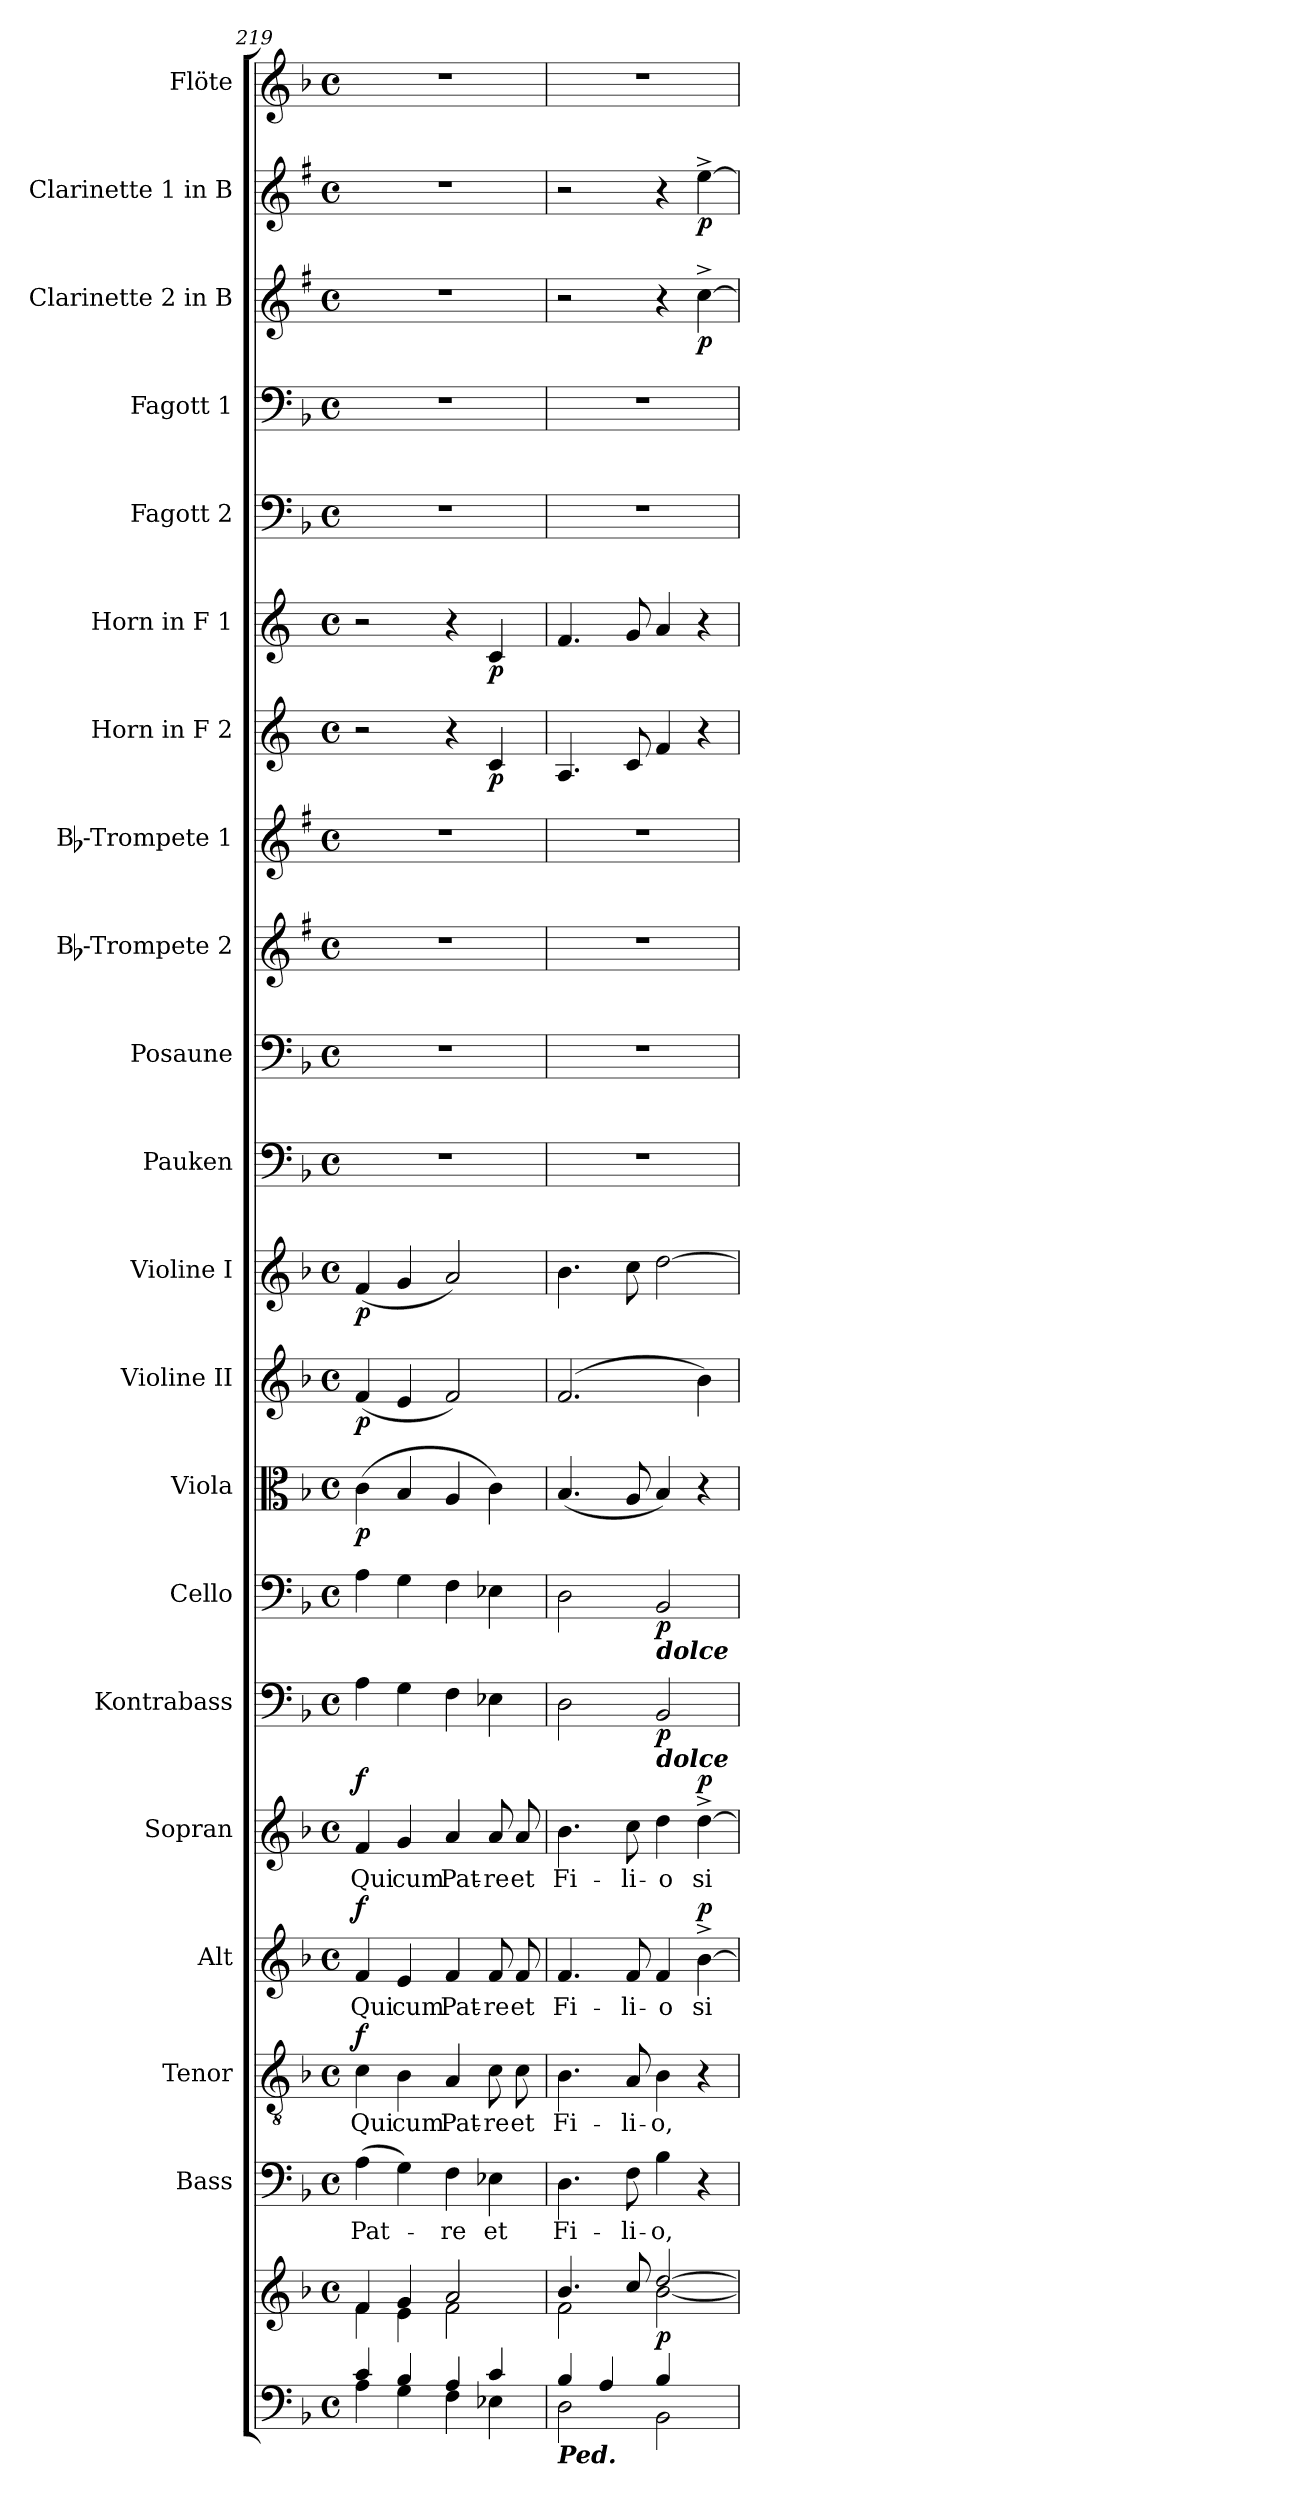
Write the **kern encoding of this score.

**kern	**kern	**dynam	**kern	**text	**kern	**text	**dynam	**kern	**text	**dynam	**kern	**text	**dynam	**kern	**dynam	**kern	**dynam	**kern	**dynam	**kern	**dynam	**kern	**dynam	**kern	**kern	**kern	**kern	**kern	**dynam	**kern	**dynam	**kern	**kern	**kern	**dynam	**kern	**dynam	**kern
*part21	*part21	*part21	*part20	*part20	*part19	*part19	*part19	*part18	*part18	*part18	*part17	*part17	*part17	*part16	*part16	*part15	*part15	*part14	*part14	*part13	*part13	*part12	*part12	*part11	*part10	*part9	*part8	*part7	*part7	*part6	*part6	*part5	*part4	*part3	*part3	*part2	*part2	*part1
*staff22	*staff21	*staff21/22	*staff20	*staff20	*staff19	*staff19	*staff19	*staff18	*staff18	*staff18	*staff17	*staff17	*staff17	*staff16	*staff16	*staff15	*staff15	*staff14	*staff14	*staff13	*staff13	*staff12	*staff12	*staff11	*staff10	*staff9	*staff8	*staff7	*staff7	*staff6	*staff6	*staff5	*staff4	*staff3	*staff3	*staff2	*staff2	*staff1
*	*	*	*I"Bass	*	*I"Tenor	*	*	*I"Alt	*	*	*I"Sopran	*	*	*I"Kontrabass	*	*I"Cello	*	*I"Viola	*	*I"Violine II	*	*I"Violine I	*	*I"Pauken	*I"Posaune	*I"Bb-Trompete 2	*I"Bb-Trompete 1	*I"Horn in F 2	*	*I"Horn in F 1	*	*I"Fagott 2	*I"Fagott 1	*I"Clarinette 2 in B	*	*I"Clarinette 1 in B	*	*I"Flöte
*	*	*	*I'B.	*	*I'T.	*	*	*I'A.	*	*	*I'S.	*	*	*I'Kb.	*	*	*	*I'Vla.	*	*I'Vl. II	*	*I'Vl. I	*	*I'Pk.	*I'Pos.	*I'Bb Trp. 2	*I'Bb Trp. 1	*	*	*	*	*I'Fg. 2	*I'Fg. 1	*I'Clar. 2	*	*I'Clar.1	*	*I'Fl.
!!LO:PB:g=z
*clefF4	*clefG2	*	*clefF4	*	*clefGv2	*	*	*clefG2	*	*	*clefG2	*	*	*clefF4	*	*clefF4	*	*clefC3	*	*clefG2	*	*clefG2	*	*clefF4	*clefF4	*clefG2	*clefG2	*clefG2	*	*clefG2	*	*clefF4	*clefF4	*clefG2	*	*clefG2	*	*clefG2
*	*	*	*	*	*	*	*	*	*	*	*	*	*	*ITrd7c12	*	*	*	*	*	*	*	*	*	*	*	*ITrd1c2	*ITrd1c2	*ITrd4c7	*	*ITrd4c7	*	*	*	*ITrd1c2	*	*ITrd1c2	*	*
*k[b-]	*k[b-]	*	*k[b-]	*	*k[b-]	*	*	*k[b-]	*	*	*k[b-]	*	*	*k[b-]	*	*k[b-]	*	*k[b-]	*	*k[b-]	*	*k[b-]	*	*k[b-]	*k[b-]	*k[b-]	*k[b-]	*k[b-]	*	*k[b-]	*	*k[b-]	*k[b-]	*k[b-]	*	*k[b-]	*	*k[b-]
*F:	*F:	*	*F:	*	*F:	*	*	*F:	*	*	*F:	*	*	*F:	*	*F:	*	*F:	*	*F:	*	*F:	*	*F:	*F:	*F:	*F:	*F:	*	*F:	*	*F:	*F:	*F:	*	*F:	*	*F:
*M4/4	*M4/4	*	*M4/4	*	*M4/4	*	*	*M4/4	*	*	*M4/4	*	*	*M4/4	*	*M4/4	*	*M4/4	*	*M4/4	*	*M4/4	*	*M4/4	*M4/4	*M4/4	*M4/4	*M4/4	*	*M4/4	*	*M4/4	*M4/4	*M4/4	*	*M4/4	*	*M4/4
*met(c)	*met(c)	*	*met(c)	*	*met(c)	*	*	*met(c)	*	*	*met(c)	*	*	*met(c)	*	*met(c)	*	*met(c)	*	*met(c)	*	*met(c)	*	*met(c)	*met(c)	*met(c)	*met(c)	*met(c)	*	*met(c)	*	*met(c)	*met(c)	*met(c)	*	*met(c)	*	*met(c)
=219	=219	=219	=219	=219	=219	=219	=219	=219	=219	=219	=219	=219	=219	=219	=219	=219	=219	=219	=219	=219	=219	=219	=219	=219	=219	=219	=219	=219	=219	=219	=219	=219	=219	=219	=219	=219	=219	=219
*^	*^	*	*	*	*	*	*	*	*	*	*	*	*	*	*	*	*	*	*	*	*	*	*	*	*	*	*	*	*	*	*	*	*	*	*	*	*	*
!	!	!	!	!	!	!LO:LY:b	!	!LO:LY:b	!LO:DY:a	!	!LO:LY:b	!LO:DY:a	!	!LO:LY:b	!LO:DY:a	!	!	!	!	!	!LO:DY:b	!	!LO:DY:b	!	!LO:DY:b	!	!	!	!	!	!	!	!	!	!	!	!	!	!	!
4c/	4A\	4f/	4f\	.	(>4A\	Pat-	4c\	Qui	f	4f/	Qui	f	4f/	Qui	f	4AA\	.	4A\	.	(>4c\	p	(<4f/	p	(<4f/	p	1r	1r	1r	1r	2r	.	2r	.	1r	1r	1r	.	1r	.	1r
!	!	!	!	!	!	!	!	!LO:LY:b	!	!	!LO:LY:b	!	!	!LO:LY:b	!	!	!	!	!	!	!	!	!	!	!	!	!	!	!	!	!	!	!	!	!	!	!	!	!	!
4B-/	4G\	4g/	4e\	.	4G\)	.	4B-\	cum	.	4e/	cum	.	4g/	cum	.	4GG\	.	4G\	.	4B-/	.	4e/	.	4g/	.	.	.	.	.	.	.	.	.	.	.	.	.	.	.	.
!	!	!	!	!	!	!LO:LY:b	!	!LO:LY:b	!	!	!LO:LY:b	!	!	!LO:LY:b	!	!	!	!	!	!	!	!	!	!	!	!	!	!	!	!	!	!	!	!	!	!	!	!	!	!
4A/	4F\	2a/	2f\	.	4F\	-re	4A/	Pat-	.	4f/	Pat-	.	4a/	Pat-	.	4FF\	.	4F\	.	4A/	.	2f/)	.	2a/)	.	.	.	.	.	4r	.	4r	.	.	.	.	.	.	.	.
!	!	!	!	!	!	!LO:LY:b	!	!LO:LY:b	!	!	!LO:LY:b	!	!	!LO:LY:b	!	!	!	!	!	!	!	!	!	!	!	!	!	!	!	!	!LO:DY:b	!	!LO:DY:b	!	!	!	!	!	!	!
4c/	4E-X\	.	.	.	4E-X\	et	8c\	-re	.	8f/	-re	.	8a/	-re	.	4EE-X\	.	4E-X\	.	4c\)	.	.	.	.	.	.	.	.	.	4F/	p	4F/	p	.	.	.	.	.	.	.
!	!	!	!	!	!	!	!	!LO:LY:b	!	!	!LO:LY:b	!	!	!LO:LY:b	!	!	!	!	!	!	!	!	!	!	!	!	!	!	!	!	!	!	!	!	!	!	!	!	!	!
.	.	.	.	.	.	.	8c\	et	.	8f/	et	.	8a/	et	.	.	.	.	.	.	.	.	.	.	.	.	.	.	.	.	.	.	.	.	.	.	.	.	.	.
=220	=220	=220	=220	=220	=220	=220	=220	=220	=220	=220	=220	=220	=220	=220	=220	=220	=220	=220	=220	=220	=220	=220	=220	=220	=220	=220	=220	=220	=220	=220	=220	=220	=220	=220	=220	=220	=220	=220	=220	=220
!LO:TX:b:Bi:t=Ped.	!	!	!	!	!	!	!	!	!	!	!	!	!	!	!	!	!	!	!	!	!	!	!	!	!	!	!	!	!	!	!	!	!	!	!	!	!	!	!	!
!	!	!	!	!	!	!LO:LY:b	!	!LO:LY:b	!	!	!LO:LY:b	!	!	!LO:LY:b	!	!	!	!	!	!	!	!	!	!	!	!	!	!	!	!	!	!	!	!	!	!	!	!	!	!
4B-/	2D\	4.b-/	2f\	.	4.D\	Fi-	4.B-\	Fi-	.	4.f/	Fi-	.	4.b-\	Fi-	.	2DD\	.	2D\	.	(<4.B-/	.	(2.f/	.	4.b-\	.	1r	1r	1r	1r	4.D/	.	4.B-/	.	1r	1r	2r	.	2r	.	1r
4A/	.	.	.	.	.	.	.	.	.	.	.	.	.	.	.	.	.	.	.	.	.	.	.	.	.	.	.	.	.	.	.	.	.	.	.	.	.	.	.	.
!	!	!	!	!	!	!LO:LY:b	!	!LO:LY:b	!	!	!LO:LY:b	!	!	!LO:LY:b	!	!	!	!	!	!	!	!	!	!	!	!	!	!	!	!	!	!	!	!	!	!	!	!	!	!
.	.	8cc/	.	.	8F\	-li-	8A/	-li-	.	8f/	-li-	.	8cc\	-li-	.	.	.	.	.	8A/	.	.	.	8cc\	.	.	.	.	.	8F/	.	8c/	.	.	.	.	.	.	.	.
!	!	!	!	!	!	!	!	!	!	!	!	!	!	!	!	!	!	!LO:TX:b:Bi:t=dolce	!	!	!	!	!	!	!	!	!	!	!	!	!	!	!	!	!	!	!	!	!	!
!	!	!	!	!	!	!	!	!	!	!	!	!	!	!	!	!LO:TX:b:Bi:t=dolce	!	!	!	!	!	!	!	!	!	!	!	!	!	!	!	!	!	!	!	!	!	!	!	!
!	!	!	!	!LO:DY:b	!	!LO:LY:b	!	!LO:LY:b	!	!	!LO:LY:b	!	!	!LO:LY:b	!	!	!LO:DY:b	!	!LO:DY:b	!	!	!	!	!	!	!	!	!	!	!	!	!	!	!	!	!	!	!	!	!
4B-/	2BB-\	[>2dd/	[<2b-\	p	4B-\	-o,	4B-\	-o,	.	4f/	-o	.	4dd\	-o	.	2BBB-/	p	2BB-/	p	4B-/)	.	.	.	[2dd\	.	.	.	.	.	4B-/	.	4d/	.	.	.	4r	.	4r	.	.
!	!	!	!	!	!	!	!	!	!	!	!LO:LY:b	!LO:DY:a	!	!LO:LY:b	!LO:DY:a	!	!	!	!	!	!	!	!	!	!	!	!	!	!	!	!	!	!	!	!	!	!LO:DY:b	!	!LO:DY:b	!
4ryy	.	.	.	.	4r	.	4r	.	.	[4b-^>\	si-	p	[4dd^>\	si-	p	.	.	.	.	4r	.	4b-\)	.	.	.	.	.	.	.	4r	.	4r	.	.	.	[4b-^>\	p	[4dd^>\	p	.
*v	*v	*	*	*	*	*	*	*	*	*	*	*	*	*	*	*	*	*	*	*	*	*	*	*	*	*	*	*	*	*	*	*	*	*	*	*	*	*	*	*
*	*v	*v	*	*	*	*	*	*	*	*	*	*	*	*	*	*	*	*	*	*	*	*	*	*	*	*	*	*	*	*	*	*	*	*	*	*	*	*	*
=	=	=	=	=	=	=	=	=	=	=	=	=	=	=	=	=	=	=	=	=	=	=	=	=	=	=	=	=	=	=	=	=	=	=	=	=	=	=
*-	*-	*-	*-	*-	*-	*-	*-	*-	*-	*-	*-	*-	*-	*-	*-	*-	*-	*-	*-	*-	*-	*-	*-	*-	*-	*-	*-	*-	*-	*-	*-	*-	*-	*-	*-	*-	*-	*-
